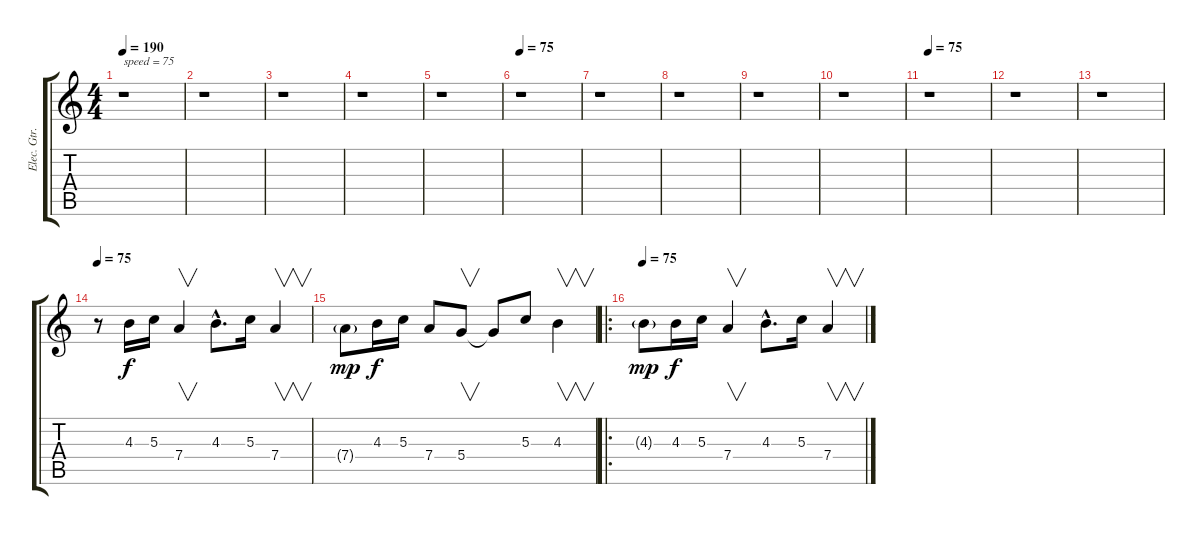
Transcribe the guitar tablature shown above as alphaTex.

\track ("Elec. Gtr. III" "Elec. Gtr.") {instrument distortionguitar}
\staff {score tabs}
\tuning (E4 B3 G3 D3 A2 E2) {hide}
\ts (4 4)
\tempo 190
\tempo 75
\tempo 190
\clef g2
\ks c
r.1{txt "speed = 75" dy f instrument distortionguitar} |
r.1 |
r.1 |
r.1 |
r.1 |
\tempo 75
r.1 |
r.1 |
r.1 |
r.1 |
r.1 |
\tempo 75
r.1 |
r.1 |
r.1 |
\tempo 75
r.8 4.3.16 5.3.16 7.4.4{v} 4.3{hac}.8{d} 5.3.16 7.4.4{v} |
7.4{g}.8{dy mp} 4.3.16{dy f} 5.3.16 7.4.8 5.4.8{v} 5.4{t}.8 5.3.8 4.3.4{v} |
\ro
\tempo 75
4.3{g}.8{dy mp} 4.3.16{dy f} 5.3.16 7.4.4{v} 4.3{hac}.8{d} 5.3.16 7.4.4{v}
